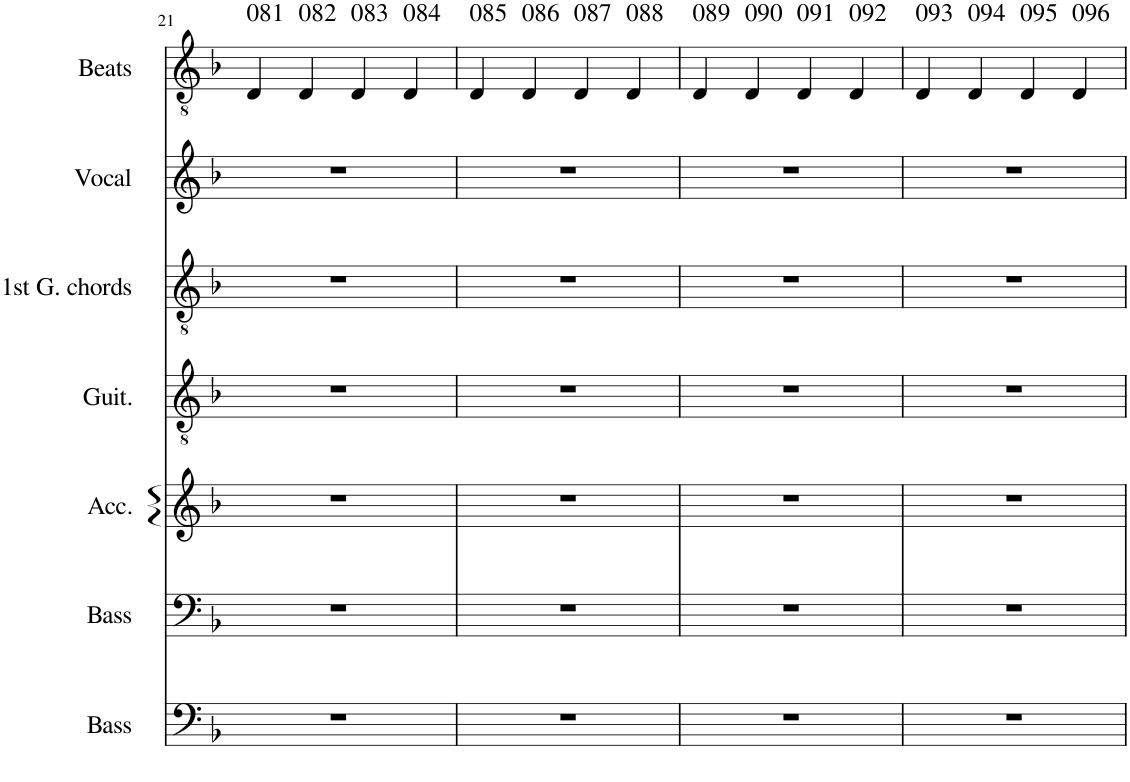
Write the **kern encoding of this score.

**kern	**kern	**kern	**kern	**kern	**kern	**kern	**harte
*part7	*part6	*part5	*part4	*part3	*part2	*part1	*part1
*staff7	*staff6	*staff5	*staff4	*staff3	*staff2	*staff1	*
*I"Roots	*I"Drop D	*I"Melodica	*I"2nd G. Riffs	*I"1st G. chords	*I"Vocal	*I"Beats	*
*	*	*	*	*I'1st G. chords	*I'Vocal	*I'Beats	*
!!LO:PB:g=z
*clefF4	*clefF4	*clefG2	*clefGv2	*clefGv2	*clefG2	*clefGv2	*
*Trd7c12	*Trd7c12	*	*	*	*	*	*
*k[b-]	*k[b-]	*k[b-]	*k[b-]	*k[b-]	*k[b-]	*k[b-]	*
*M4/4	*M4/4	*M4/4	*M4/4	*M4/4	*M4/4	*M4/4	*
=21	=21	=21	=21	=21	=21	=21	=21
!	!	!	!	!	!	!	!LO:H:kt=081
1r	1r	1r	1r	1r	1r	4D/	N
!	!	!	!	!	!	!	!LO:H:kt=082
.	.	.	.	.	.	4D/	N
!	!	!	!	!	!	!	!LO:H:kt=083
.	.	.	.	.	.	4D/	N
!	!	!	!	!	!	!	!LO:H:kt=084
.	.	.	.	.	.	4D/	N
=22	=22	=22	=22	=22	=22	=22	=22
!	!	!	!	!	!	!	!LO:H:kt=085
1r	1r	1r	1r	1r	1r	4D/	N
!	!	!	!	!	!	!	!LO:H:kt=086
.	.	.	.	.	.	4D/	N
!	!	!	!	!	!	!	!LO:H:kt=087
.	.	.	.	.	.	4D/	N
!	!	!	!	!	!	!	!LO:H:kt=088
.	.	.	.	.	.	4D/	N
=23	=23	=23	=23	=23	=23	=23	=23
!	!	!	!	!	!	!	!LO:H:kt=089
1r	1r	1r	1r	1r	1r	4D/	N
!	!	!	!	!	!	!	!LO:H:kt=090
.	.	.	.	.	.	4D/	N
!	!	!	!	!	!	!	!LO:H:kt=091
.	.	.	.	.	.	4D/	N
!	!	!	!	!	!	!	!LO:H:kt=092
.	.	.	.	.	.	4D/	N
=24	=24	=24	=24	=24	=24	=24	=24
!	!	!	!	!	!	!	!LO:H:kt=093
1r	1r	1r	1r	1r	1r	4D/	N
!	!	!	!	!	!	!	!LO:H:kt=094
.	.	.	.	.	.	4D/	N
!	!	!	!	!	!	!	!LO:H:kt=095
.	.	.	.	.	.	4D/	N
!	!	!	!	!	!	!	!LO:H:kt=096
.	.	.	.	.	.	4D/	N
=	=	=	=	=	=	=	=
*-	*-	*-	*-	*-	*-	*-	*-
